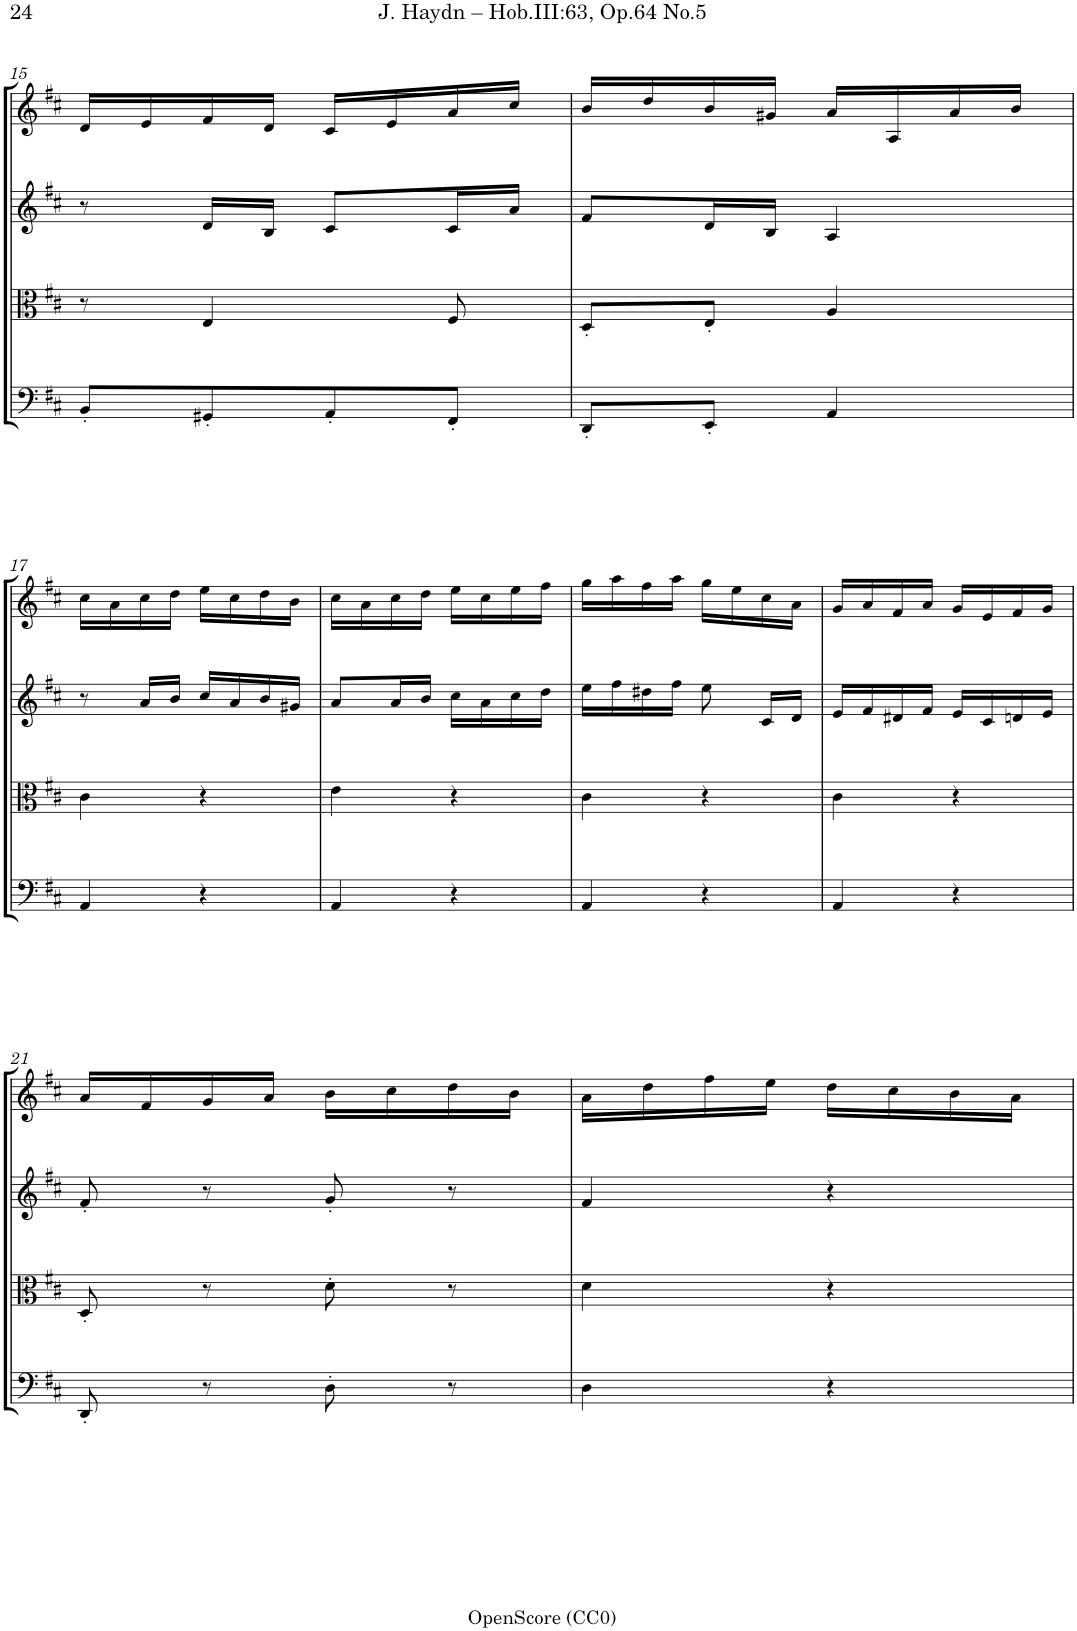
**kern	**kern	**kern	**kern
*part4	*part3	*part2	*part1
*staff4	*staff3	*staff2	*staff1
*I"Violoncello	*I"Viola	*I"Violin 2	*I"Violin 1
*I'Vc	*I'Vla	*I'Vln	*I'Vln
!!LO:PB:g=z
*clefF4	*clefC3	*clefG2	*clefG2
*k[f#c#]	*k[f#c#]	*k[f#c#]	*k[f#c#]
*M2/4	*M2/4	*M2/4	*M2/4
=15	=15	=15	=15
8BB'/L	8r	8r	16d'/LL
.	.	.	16e'/
8GG#X'/	4E/	16d/LL	16f#'/
.	.	16B/JJ	16d'/JJ
8AA'/	.	8c#/L	16c#'/LL
.	.	.	16e'/
8FF#'/J	8F#/	16c#/L	16a'/
.	.	16a/JJ	16cc#'/JJ
=16	=16	=16	=16
8DD'/L	8D'/L	8f#/L	16b'/LL
.	.	.	16dd'/
8EE'/J	8E'/J	16d/L	16b'/
.	.	16B/JJ	16g#X'/JJ
4AA/	4A/	4A/	16a'/LL
.	.	.	16A'/
.	.	.	16a'/
.	.	.	16b'/JJ
!!LO:LB:g=z
=17	=17	=17	=17
4AA/	4c#\	8r	16cc#'\LL
.	.	.	16a'\
.	.	16a/LL	16cc#'\
.	.	16b/JJ	16dd'\JJ
4r	4r	16cc#/LL	16ee'\LL
.	.	16a/	16cc#'\
.	.	16b/	16dd'\
.	.	16g#X/JJ	16b'\JJ
=18	=18	=18	=18
4AA/	4e\	8a/L	16cc#'\LL
.	.	.	16a'\
.	.	16a/L	16cc#'\
.	.	16b/JJ	16dd'\JJ
4r	4r	16cc#\LL	16ee'\LL
.	.	16a\	16cc#'\
.	.	16cc#\	16ee'\
.	.	16dd\JJ	16ff#'\JJ
=19	=19	=19	=19
4AA/	4c#\	16ee\LL	16gg'\LL
.	.	16ff#\	16aa'\
.	.	16dd#X\	16ff#'\
.	.	16ff#\JJ	16aa'\JJ
4r	4r	8ee\	16gg'\LL
.	.	.	16ee'\
.	.	16c#/LL	16cc#'\
.	.	16d/JJ	16a'\JJ
=20	=20	=20	=20
4AA/	4c#\	16e/LL	16g'/LL
.	.	16f#/	16a'/
.	.	16d#X/	16f#'/
.	.	16f#/JJ	16a'/JJ
4r	4r	16e/LL	16g'/LL
.	.	16c#/	16e'/
.	.	16dn/	16f#'/
.	.	16e/JJ	16g'/JJ
!!LO:LB:g=z
=21	=21	=21	=21
8DD'/	8D'/	8f#'/	16a'/LL
.	.	.	16f#'/
8r	8r	8r	16g'/
.	.	.	16a'/JJ
8D'\	8d'\	8g'/	16b'\LL
.	.	.	16cc#'\
8r	8r	8r	16dd'\
.	.	.	16b'\JJ
=22	=22	=22	=22
4D\	4d\	4f#/	16a'\LL
.	.	.	16dd'\
.	.	.	16ff#'\
.	.	.	16ee'\JJ
4r	4r	4r	16dd'\LL
.	.	.	16cc#'\
.	.	.	16b'\
.	.	.	16a'\JJ
=	=	=	=
*-	*-	*-	*-
